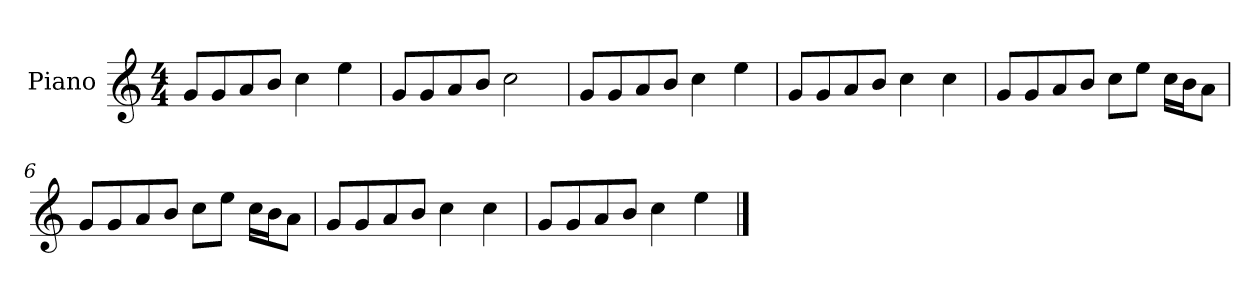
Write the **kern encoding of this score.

**kern
*part1
*staff1
*I"Piano
*I'P-no
*clefG2
*k[]
*M4/4
*MM90
=1
8g/L
8g/
8a/
8b/J
4cc\
4ee\
=2
8g/L
8g/
8a/
8b/J
2cc\
=3
8g/L
8g/
8a/
8b/J
4cc\
4ee\
=4
8g/L
8g/
8a/
8b/J
4cc\
4cc\
=5
8g/L
8g/
8a/
8b/J
8cc\L
8ee\J
16cc\LL
16b\J
8a\J
!!LO:LB:g=z
=6
8g/L
8g/
8a/
8b/J
8cc\L
8ee\J
16cc\LL
16b\J
8a\J
=7
8g/L
8g/
8a/
8b/J
4cc\
4cc\
=8
8g/L
8g/
8a/
8b/J
4cc\
4ee\
==
*-
